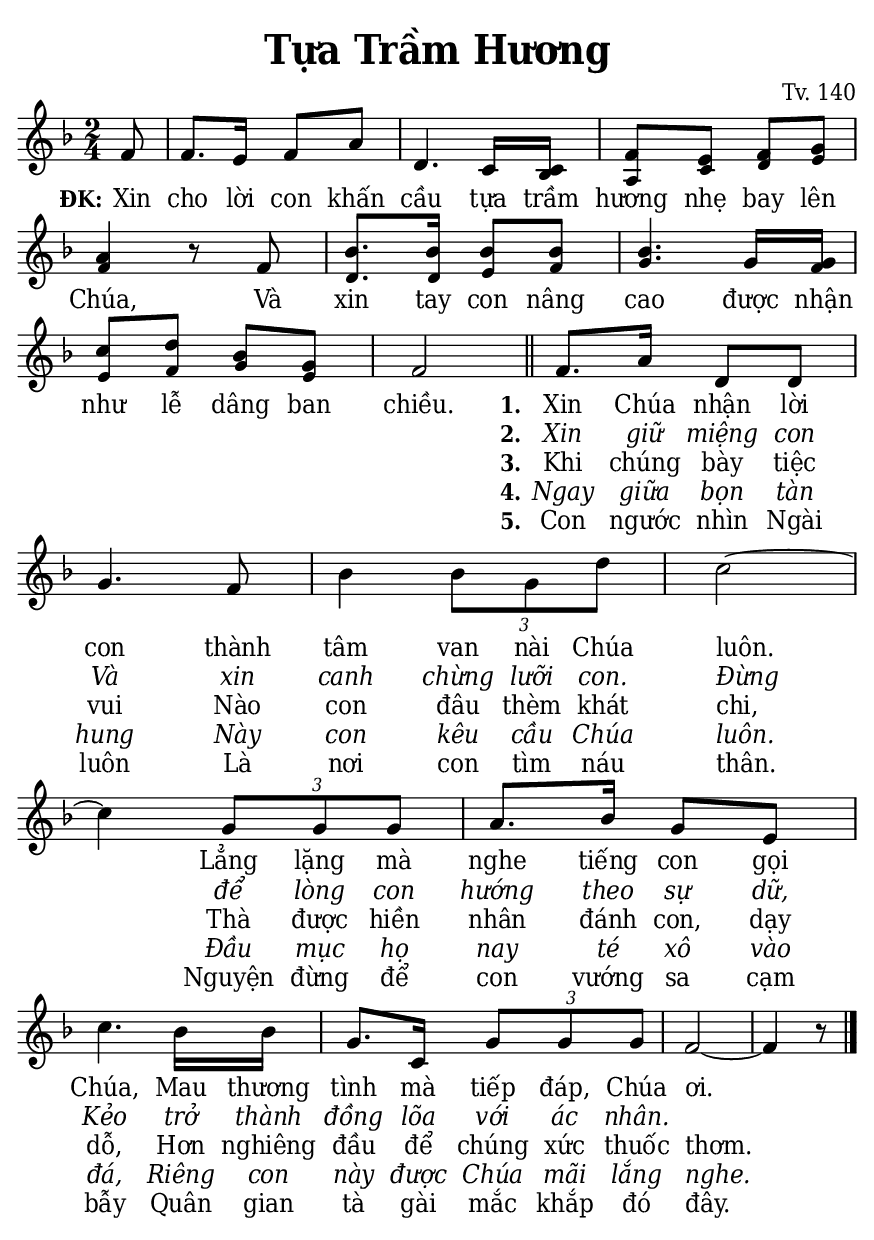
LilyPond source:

% Cài đặt chung\
\version "2.22.1"
\include "english.ly"

\header {
  title = \markup { \fontsize #1 "Tựa Trầm Hương" }
  composer = "Tv. 140"
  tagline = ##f
}

% Nhạc phiên khúc
nhacPhienKhucSop = \relative c' {
  \partial 8 f8 |
  f8. e16 f8 a |
  d,4. c16 c |
  f8 e f g |
  a4 r8 f |
  bf8. bf16 bf8 bf |
  bf4. g16 g |
  c8 d bf g |
  f2 \bar "||"
  
  f8. a16 d,8 d |
  g4. f8 |
  bf4 \tuplet 3/2 { bf8 g d' } |
  c2 ~ |
  c4 \tuplet 3/2 { g8 g g } |
  a8. bf16 g8 e |
  c'4. bf16 bf |
  g8. c,16 \tuplet 3/2 { g'8 g g } |
  f2 ~ |
  f4 r8 \bar "|."
}

nhacPhienKhucAlto = \relative c' {
  f8 |
  f8. e16 f8 a |
  d,4. c16 bf |
  a8 c d e |
  f4 r8 f |
  d8. d16 e8 f |
  g4. g16 f |
  e8 f g e |
  f2
}

% Lời phiên khúc
loiPhienKhucSop = \lyrics {
  \set stanza = "ĐK:"
  Xin cho lời con khấn cầu
  tựa trầm hương nhẹ bay lên Chúa,
  Và xin tay con nâng cao
  được nhận như lễ dâng ban chiều.
  <<
    {
      \set stanza = "1."
      Xin Chúa nhận lời con thành tâm van nài Chúa luôn.
      Lẳng lặng mà nghe tiếng con gọi Chúa,
      Mau thương tình mà tiếp đáp, Chúa ơi.
    }
    \new Lyrics {
	    \set associatedVoice = "beSop"
	    \set stanza = "2."
      \override Lyrics.LyricText.font-shape = #'italic
	    Xin giữ miệng con
	    Và xin canh chừng lưỡi con.
	    Đừng để lòng con hướng theo sự dữ,
	    Kẻo trở thành đồng lõa với ác nhân.
    }
    \new Lyrics {
	    \set associatedVoice = "beSop"
	    \set stanza = "3."
	    Khi chúng bày tiệc vui
	    Nào con đâu thèm khát chi,
	    Thà được hiền nhân đánh con, dạy dỗ,
	    Hơn nghiêng đầu để chúng xức thuốc thơm.
    }
    \new Lyrics {
	    \set associatedVoice = "beSop"
	    \set stanza = "4."
      \override Lyrics.LyricText.font-shape = #'italic
	    Ngay giữa bọn tàn hung
	    Này con kêu cầu Chúa luôn.
	    Đầu mục họ nay té xô vào đá,
	    Riêng con này được Chúa mãi lắng nghe.
    }
    \new Lyrics {
	    \set associatedVoice = "beSop"
	    \set stanza = "5."
	    Con ngước nhìn Ngài luôn
	    Là nơi con tìm náu thân.
	    Nguyện đừng để con vướng sa cạm bẫy
	    Quân gian tà gài mắc khắp đó đây.
    }
  >>
}

% Dàn trang
\paper {
  #(set-paper-size "a5")
  top-margin = 3\mm
  bottom-margin = 3\mm
  left-margin = 3\mm
  right-margin = 3\mm
  indent = #0
  #(define fonts
	 (make-pango-font-tree "Deja Vu Serif Condensed"
	 		       "Deja Vu Serif Condensed"
			       "Deja Vu Serif Condensed"
			       (/ 20 20)))
  print-page-number = ##f
  page-count = #1
}

TongNhip = {
  \key f \major \time 2/4
  \set Timing.beamExceptions = #'()
  \set Timing.baseMoment = #(ly:make-moment 1/4)
}

% Đổi kích thước nốt cho bè phụ
notBePhu =
#(define-music-function (font-size music) (number? ly:music?)
   (for-some-music
     (lambda (m)
       (if (music-is-of-type? m 'rhythmic-event)
           (begin
             (set! (ly:music-property m 'tweaks)
                   (cons `(font-size . ,font-size)
                         (ly:music-property m 'tweaks)))
             #t)
           #f))
     music)
   music)

\score {
  \new ChoirStaff <<
    \new Staff \with {
        \consists "Merge_rests_engraver"
        printPartCombineTexts = ##f
      }
      <<
      \new Voice \TongNhip \partCombine 
        \nhacPhienKhucSop
        \notBePhu -1 { \nhacPhienKhucAlto }
      \new NullVoice = beSop \nhacPhienKhucSop
      \new Lyrics \lyricsto beSop \loiPhienKhucSop
      >>
  >>
  \layout {
    \override Lyrics.LyricSpace.minimum-distance = #1.5
    \override Score.BarNumber.break-visibility = ##(#f #f #f)
    \override Score.SpacingSpanner.uniform-stretching = ##t
  } 
}
